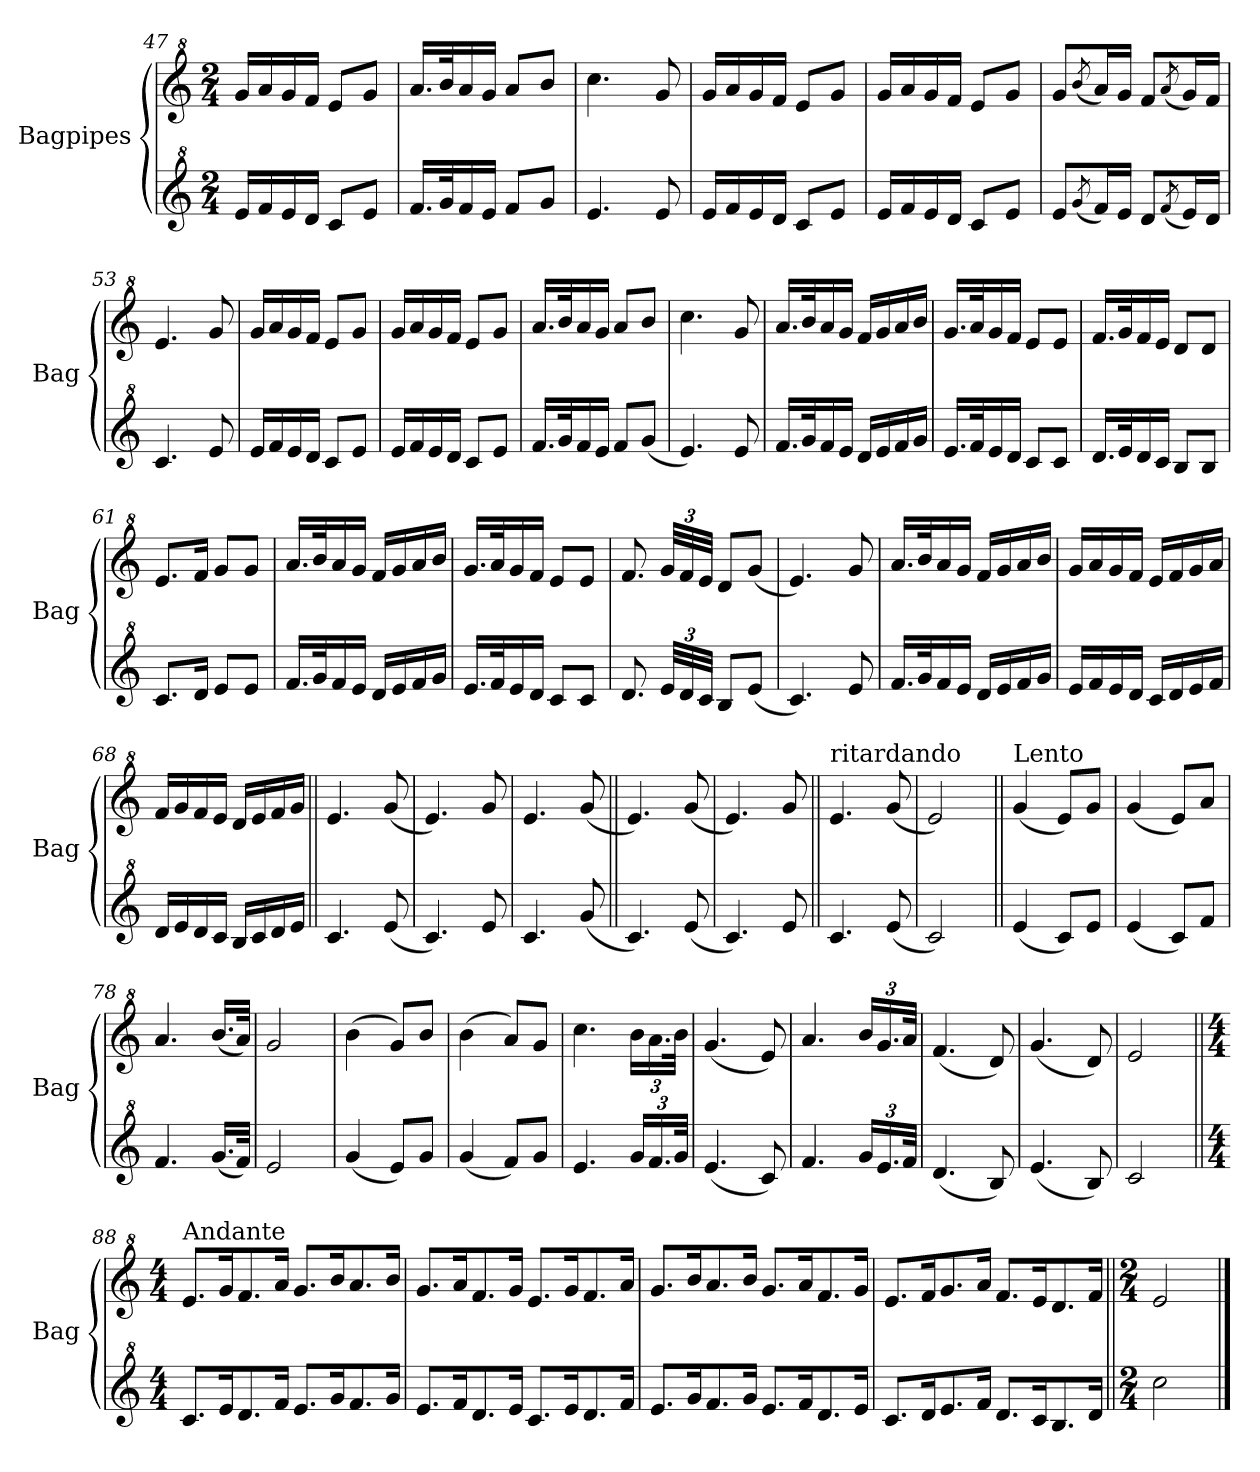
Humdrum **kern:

**kern	**kern
*part2	*part1
*staff2	*staff1
*I"Bagpipes	*I"Bagpipes
*I'Bag	*I'Bag
*clefG^2	*clefG^2
*k[]	*k[]
*C:	*C:
*M2/4	*M2/4
=47	=47
16ee/LL	16gg/LL
16ff/	16aa/
16ee/	16gg/
16dd/JJ	16ff/JJ
8cc/L	8ee/L
8ee/J	8gg/J
=48	=48
16.ff/LL	16.aa/LL
32gg/K	32bb/K
16ff/	16aa/
16ee/JJ	16gg/JJ
8ff/L	8aa/L
8gg/J	8bb/J
=49	=49
4.ee/	4.ccc\
8ee/	8gg/
=50	=50
16ee/LL	16gg/LL
16ff/	16aa/
16ee/	16gg/
16dd/JJ	16ff/JJ
8cc/L	8ee/L
8ee/J	8gg/J
!!LO:LB:g=z
=51	=51
16ee/LL	16gg/LL
16ff/	16aa/
16ee/	16gg/
16dd/JJ	16ff/JJ
8cc/L	8ee/L
8ee/J	8gg/J
=52	=52
8ee/L	8gg/L
(8qgg/	(8qbb/
16ff/L)	16aa/L)
16ee/JJ	16gg/JJ
8dd/L	8ff/L
(8qff/	(8qaa/
16ee/L)	16gg/L)
16dd/JJ	16ff/JJ
=53	=53
4.cc/	4.ee/
8ee/	8gg/
=54	=54
16ee/LL	16gg/LL
16ff/	16aa/
16ee/	16gg/
16dd/JJ	16ff/JJ
8cc/L	8ee/L
8ee/J	8gg/J
=55	=55
16ee/LL	16gg/LL
16ff/	16aa/
16ee/	16gg/
16dd/JJ	16ff/JJ
8cc/L	8ee/L
8ee/J	8gg/J
=56	=56
16.ff/LL	16.aa/LL
32gg/K	32bb/K
16ff/	16aa/
16ee/JJ	16gg/JJ
8ff/L	8aa/L
(8gg/J	8bb/J
=57	=57
4.ee/)	4.ccc\
8ee/	8gg/
!!LO:LB:g=z
=58	=58
16.ff/LL	16.aa/LL
32gg/K	32bb/K
16ff/	16aa/
16ee/JJ	16gg/JJ
16dd/LL	16ff/LL
16ee/	16gg/
16ff/	16aa/
16gg/JJ	16bb/JJ
=59	=59
16.ee/LL	16.gg/LL
32ff/K	32aa/K
16ee/	16gg/
16dd/JJ	16ff/JJ
8cc/L	8ee/L
8cc/J	8ee/J
=60	=60
16.dd/LL	16.ff/LL
32ee/K	32gg/K
16dd/	16ff/
16cc/JJ	16ee/JJ
8b/L	8dd/L
8b/J	8dd/J
=61	=61
8.cc/L	8.ee/L
16dd/Jk	16ff/Jk
8ee/L	8gg/L
8ee/J	8gg/J
=62	=62
16.ff/LL	16.aa/LL
32gg/K	32bb/K
16ff/	16aa/
16ee/JJ	16gg/JJ
16dd/LL	16ff/LL
16ee/	16gg/
16ff/	16aa/
16gg/JJ	16bb/JJ
=63	=63
16.ee/LL	16.gg/LL
32ff/K	32aa/K
16ee/	16gg/
16dd/JJ	16ff/JJ
8cc/L	8ee/L
8cc/J	8ee/J
!!LO:LB:g=z
=64	=64
8.dd/	8.ff/
*Xbrackettup	*Xbrackettup
48ee/LLL	48gg/LLL
48dd/	48ff/
48cc/JJJ	48ee/JJJ
8b/L	8dd/L
(8ee/J	(8gg/J
=65	=65
4.cc/)	4.ee/)
8ee/	8gg/
=66	=66
16.ff/LL	16.aa/LL
32gg/K	32bb/K
16ff/	16aa/
16ee/JJ	16gg/JJ
16dd/LL	16ff/LL
16ee/	16gg/
16ff/	16aa/
16gg/JJ	16bb/JJ
=67	=67
16ee/LL	16gg/LL
16ff/	16aa/
16ee/	16gg/
16dd/JJ	16ff/JJ
16cc/LL	16ee/LL
16dd/	16ff/
16ee/	16gg/
16ff/JJ	16aa/JJ
=68	=68
16dd/LL	16ff/LL
16ee/	16gg/
16dd/	16ff/
16cc/JJ	16ee/JJ
16b/LL	16dd/LL
16cc/	16ee/
16dd/	16ff/
16ee/JJ	16gg/JJ
=69||	=69||
4.cc/	4.ee/
(8ee/	(8gg/
!!LO:PB:g=z
=70	=70
4.cc/)	4.ee/)
8ee/	8gg/
=71	=71
4.cc/	4.ee/
(8gg/	(8gg/
=72||	=72||
4.cc/)	4.ee/)
(8ee/	(8gg/
=73	=73
4.cc/)	4.ee/)
8ee/	8gg/
=74||	=74||
!	!LO:TX:a:t=ritardando
4.cc/	4.ee/
(8ee/	(8gg/
=75	=75
2cc/)	2ee/)
=76||	=76||
!	!LO:TX:a:t=Lento
(4ee/	(4gg/
8cc/L)	8ee/L)
8ee/J	8gg/J
=77	=77
(4ee/	(4gg/
8cc/L)	8ee/L)
8ff/J	8aa/J
=78	=78
4.ff/	4.aa/
(16.gg/LL	(16.bb/LL
32ff/JJk)	32aa/JJk)
=79	=79
2ee/	2gg/
=80	=80
(4gg/	(4bb\
8ee/L)	8gg/L)
8gg/J	8bb/J
!!LO:LB:g=z
=81	=81
(4gg/	(4bb\
8ff/L)	8aa/L)
8gg/J	8gg/J
=82	=82
4.ee/	4.ccc\
24gg/LL	24bb\LL
24.ff/	24.aa\
48gg/JJk	48bb\JJk
=83	=83
(4.ee/	(4.gg/
8cc/)	8ee/)
=84	=84
4.ff/	4.aa/
24gg/LL	24bb/LL
24.ee/	24.gg/
48ff/JJk	48aa/JJk
=85	=85
(4.dd/	(4.ff/
8b/)	8dd/)
=86	=86
(4.ee/	(4.gg/
8b/)	8dd/)
=87	=87
2cc/	2ee/
=88||	=88||
*M4/4	*M4/4
!	!LO:TX:a:t=Andante
8.cc/L	8.ee/L
16ee/K	16gg/K
8.dd/	8.ff/
16ff/Jk	16aa/Jk
8.ee/L	8.gg/L
16gg/K	16bb/K
8.ff/	8.aa/
16gg/Jk	16bb/Jk
!!LO:LB:g=z
=89	=89
8.ee/L	8.gg/L
16ff/K	16aa/K
8.dd/	8.ff/
16ee/Jk	16gg/Jk
8.cc/L	8.ee/L
16ee/K	16gg/K
8.dd/	8.ff/
16ff/Jk	16aa/Jk
=90	=90
8.ee/L	8.gg/L
16gg/K	16bb/K
8.ff/	8.aa/
16gg/Jk	16bb/Jk
8.ee/L	8.gg/L
16ff/K	16aa/K
8.dd/	8.ff/
16ee/Jk	16gg/Jk
=91	=91
8.cc/L	8.ee/L
16dd/K	16ff/K
8.ee/	8.gg/
16ff/Jk	16aa/Jk
8.dd/L	8.ff/L
16cc/K	16ee/K
8.b/	8.dd/
16dd/Jk	16ff/Jk
=92||	=92||
*M2/4	*M2/4
2ccc\	2ee/
==	==
*-	*-
